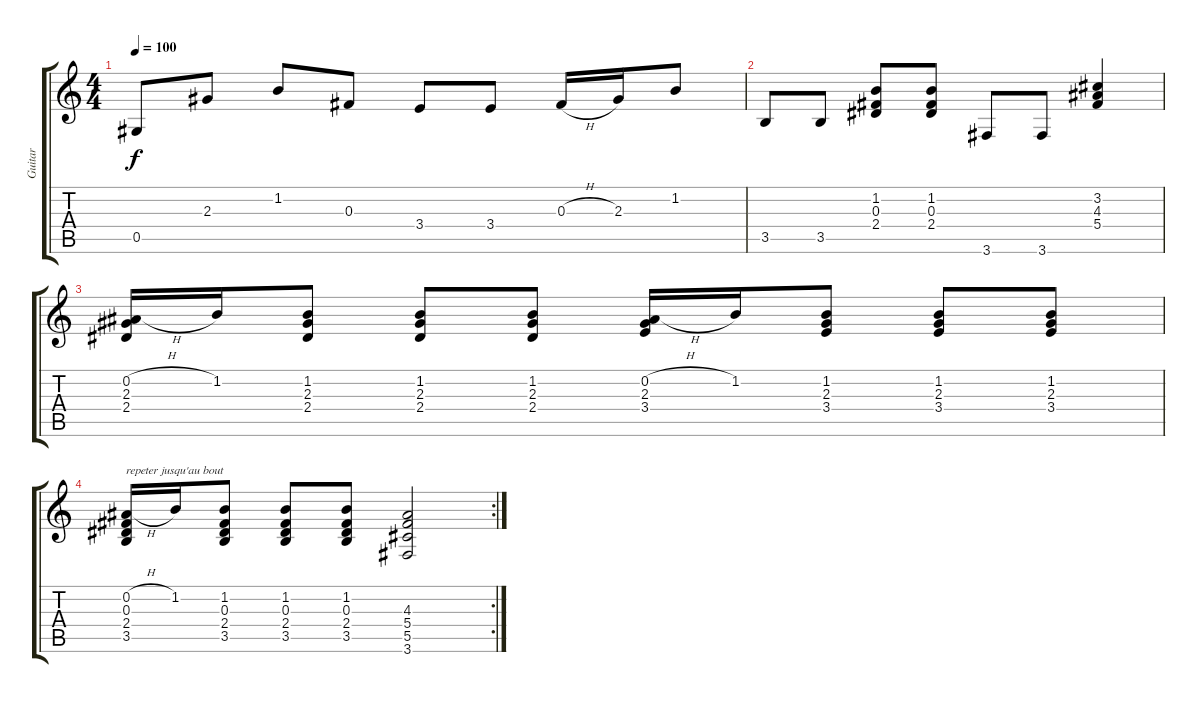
\track ("Guitar" "Guitar") {instrument acousticguitarsteel}
\staff {score tabs}
\tuning (Eb4 Bb3 Gb3 Db3 Ab2 Eb2) {hide}
\ts (4 4)
\tempo 100
\clef g2
\ks c
0.5.8{dy f} 2.3.8 1.2.8 0.3.8 3.4.8 3.4.8 0.3{h}.16 2.3.16 1.2.8 |
3.5.8 3.5.8 (1.2 0.3 2.4).8 (1.2 0.3 2.4).8 3.6.8 3.6.8 (3.2 4.3 5.4).4 |
(0.2{h} 2.3 2.4).16 1.2.16 (1.2 2.3 2.4).8 (1.2 2.3 2.4).8 (1.2 2.3 2.4).8 (0.2{h} 2.3 3.4).16 1.2.16 (1.2 2.3 3.4).8 (1.2 2.3 3.4).8 (1.2 2.3 3.4).8 |
\rc 2
(0.2{h} 0.3 2.4 3.5).16{txt "repeter jusqu'au bout"} 1.2.16 (1.2 0.3 2.4 3.5).8 (1.2 0.3 2.4 3.5).8 (1.2 0.3 2.4 3.5).8 (4.3 5.4 5.5 3.6).2
